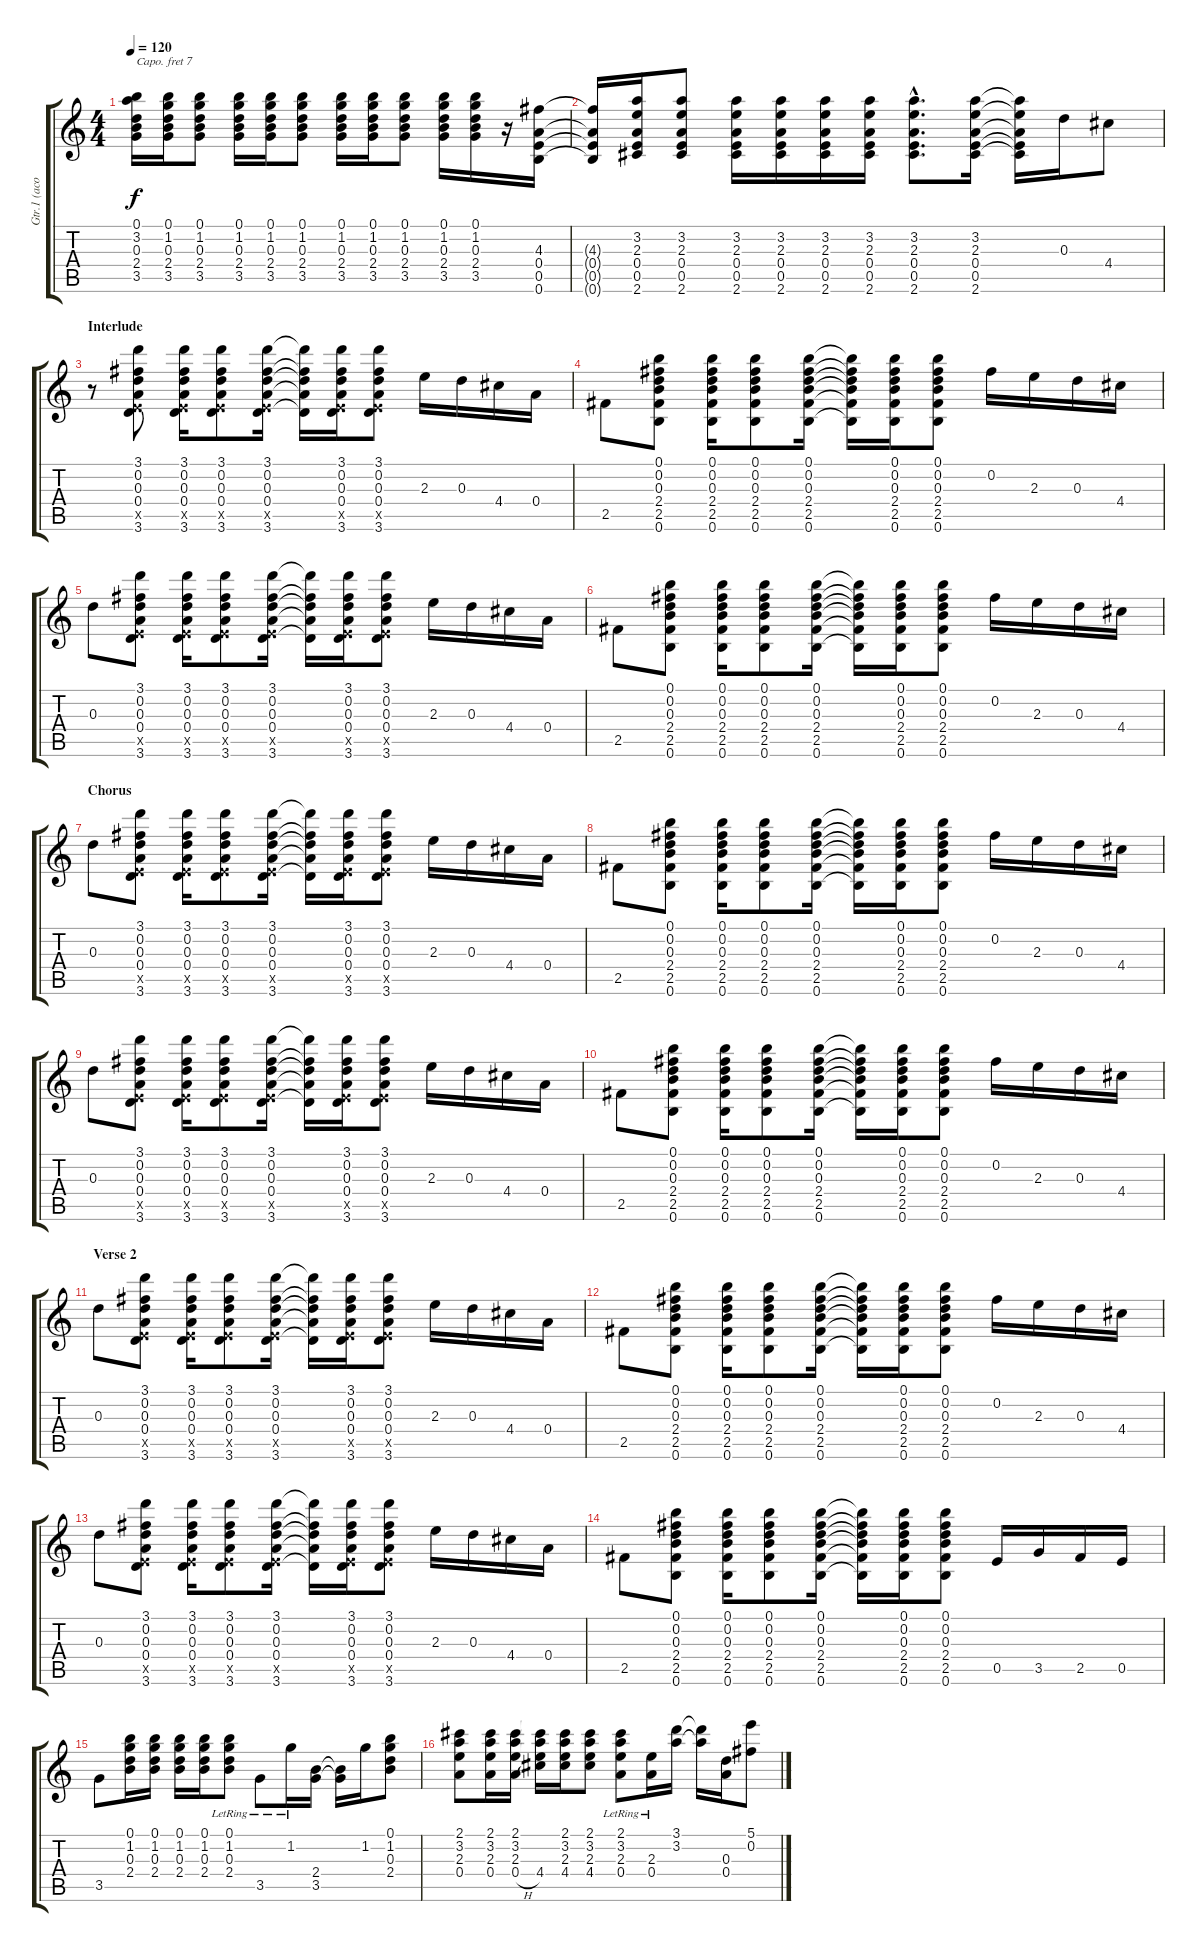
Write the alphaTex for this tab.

\track ("Gtr.1 (acous.)" "Gtr.1 (aco") {instrument acousticguitarsteel}
\staff {score tabs}
\capo 7
\tuning (E4 B3 G3 D3 A2 E2) {hide}
\ts (4 4)
\tempo 120
\clef g2
\ks c
(0.1{t} 3.2{t} 0.3{t} 2.4{t} 3.5{t}).16{dy f} (0.1 1.2 0.3 2.4 3.5).16 (0.1 1.2 0.3 2.4 3.5).8 (0.1 1.2 0.3 2.4 3.5).16 (0.1 1.2 0.3 2.4 3.5).16 (0.1 1.2 0.3 2.4 3.5).8 (0.1 1.2 0.3 2.4 3.5).16 (0.1 1.2 0.3 2.4 3.5).16 (0.1 1.2 0.3 2.4 3.5).8 (0.1 1.2 0.3 2.4 3.5).16 (0.1 1.2 0.3 2.4 3.5).16 r.16 (4.3 0.4 0.5 0.6).16 |
(4.3{t} 0.4{t} 0.5{t} 0.6{t}).16 (3.2 2.3 0.4 0.5 2.6).16 (3.2 2.3 0.4 0.5 2.6).8 (3.2 2.3 0.4 0.5 2.6).16 (3.2 2.3 0.4 0.5 2.6).16 (3.2 2.3 0.4 0.5 2.6).16 (3.2 2.3 0.4 0.5 2.6).16 (3.2{hac} 2.3{hac} 0.4{hac} 0.5{hac} 2.6{hac}).8{d} (3.2 2.3 0.4 0.5 2.6).16 (3.2{t} 2.3{t} 0.4{t} 0.5{t} 2.6{t}).16 0.3.16 4.4.8 |
\section ("" "Interlude")
r.8 (3.1 0.2 0.3 0.4 0.5{x} 3.6).8 (3.1 0.2 0.3 0.4 0.5{x} 3.6).16 (3.1 0.2 0.3 0.4 0.5{x} 3.6).8 (3.1 0.2 0.3 0.4 0.5{x} 3.6).16 (3.1{t} 0.2{t} 0.3{t} 0.4{t} 3.6{t}).16 (3.1 0.2 0.3 0.4 0.5{x} 3.6).16 (3.1 0.2 0.3 0.4 0.5{x} 3.6).8 2.3.16 0.3.16 4.4.16 0.4.16 |
2.5.8 (0.1 0.2 0.3 2.4 2.5 0.6).8 (0.1 0.2 0.3 2.4 2.5 0.6).16 (0.1 0.2 0.3 2.4 2.5 0.6).8 (0.1 0.2 0.3 2.4 2.5 0.6).16 (0.1{t} 0.2{t} 0.3{t} 2.4{t} 2.5{t} 0.6{t}).16 (0.1 0.2 0.3 2.4 2.5 0.6).16 (0.1 0.2 0.3 2.4 2.5 0.6).8 0.2.16 2.3.16 0.3.16 4.4.16 |
0.3.8 (3.1 0.2 0.3 0.4 0.5{x} 3.6).8 (3.1 0.2 0.3 0.4 0.5{x} 3.6).16 (3.1 0.2 0.3 0.4 0.5{x} 3.6).8 (3.1 0.2 0.3 0.4 0.5{x} 3.6).16 (3.1{t} 0.2{t} 0.3{t} 0.4{t} 3.6{t}).16 (3.1 0.2 0.3 0.4 0.5{x} 3.6).16 (3.1 0.2 0.3 0.4 0.5{x} 3.6).8 2.3.16 0.3.16 4.4.16 0.4.16 |
2.5.8 (0.1 0.2 0.3 2.4 2.5 0.6).8 (0.1 0.2 0.3 2.4 2.5 0.6).16 (0.1 0.2 0.3 2.4 2.5 0.6).8 (0.1 0.2 0.3 2.4 2.5 0.6).16 (0.1{t} 0.2{t} 0.3{t} 2.4{t} 2.5{t} 0.6{t}).16 (0.1 0.2 0.3 2.4 2.5 0.6).16 (0.1 0.2 0.3 2.4 2.5 0.6).8 0.2.16 2.3.16 0.3.16 4.4.16 |
\section ("" "Chorus")
0.3.8 (3.1 0.2 0.3 0.4 0.5{x} 3.6).8 (3.1 0.2 0.3 0.4 0.5{x} 3.6).16 (3.1 0.2 0.3 0.4 0.5{x} 3.6).8 (3.1 0.2 0.3 0.4 0.5{x} 3.6).16 (3.1{t} 0.2{t} 0.3{t} 0.4{t} 3.6{t}).16 (3.1 0.2 0.3 0.4 0.5{x} 3.6).16 (3.1 0.2 0.3 0.4 0.5{x} 3.6).8 2.3.16 0.3.16 4.4.16 0.4.16 |
2.5.8 (0.1 0.2 0.3 2.4 2.5 0.6).8 (0.1 0.2 0.3 2.4 2.5 0.6).16 (0.1 0.2 0.3 2.4 2.5 0.6).8 (0.1 0.2 0.3 2.4 2.5 0.6).16 (0.1{t} 0.2{t} 0.3{t} 2.4{t} 2.5{t} 0.6{t}).16 (0.1 0.2 0.3 2.4 2.5 0.6).16 (0.1 0.2 0.3 2.4 2.5 0.6).8 0.2.16 2.3.16 0.3.16 4.4.16 |
0.3.8 (3.1 0.2 0.3 0.4 0.5{x} 3.6).8 (3.1 0.2 0.3 0.4 0.5{x} 3.6).16 (3.1 0.2 0.3 0.4 0.5{x} 3.6).8 (3.1 0.2 0.3 0.4 0.5{x} 3.6).16 (3.1{t} 0.2{t} 0.3{t} 0.4{t} 3.6{t}).16 (3.1 0.2 0.3 0.4 0.5{x} 3.6).16 (3.1 0.2 0.3 0.4 0.5{x} 3.6).8 2.3.16 0.3.16 4.4.16 0.4.16 |
2.5.8 (0.1 0.2 0.3 2.4 2.5 0.6).8 (0.1 0.2 0.3 2.4 2.5 0.6).16 (0.1 0.2 0.3 2.4 2.5 0.6).8 (0.1 0.2 0.3 2.4 2.5 0.6).16 (0.1{t} 0.2{t} 0.3{t} 2.4{t} 2.5{t} 0.6{t}).16 (0.1 0.2 0.3 2.4 2.5 0.6).16 (0.1 0.2 0.3 2.4 2.5 0.6).8 0.2.16 2.3.16 0.3.16 4.4.16 |
\section ("" "Verse 2")
0.3.8 (3.1 0.2 0.3 0.4 0.5{x} 3.6).8 (3.1 0.2 0.3 0.4 0.5{x} 3.6).16 (3.1 0.2 0.3 0.4 0.5{x} 3.6).8 (3.1 0.2 0.3 0.4 0.5{x} 3.6).16 (3.1{t} 0.2{t} 0.3{t} 0.4{t} 3.6{t}).16 (3.1 0.2 0.3 0.4 0.5{x} 3.6).16 (3.1 0.2 0.3 0.4 0.5{x} 3.6).8 2.3.16 0.3.16 4.4.16 0.4.16 |
2.5.8 (0.1 0.2 0.3 2.4 2.5 0.6).8 (0.1 0.2 0.3 2.4 2.5 0.6).16 (0.1 0.2 0.3 2.4 2.5 0.6).8 (0.1 0.2 0.3 2.4 2.5 0.6).16 (0.1{t} 0.2{t} 0.3{t} 2.4{t} 2.5{t} 0.6{t}).16 (0.1 0.2 0.3 2.4 2.5 0.6).16 (0.1 0.2 0.3 2.4 2.5 0.6).8 0.2.16 2.3.16 0.3.16 4.4.16 |
0.3.8 (3.1 0.2 0.3 0.4 0.5{x} 3.6).8 (3.1 0.2 0.3 0.4 0.5{x} 3.6).16 (3.1 0.2 0.3 0.4 0.5{x} 3.6).8 (3.1 0.2 0.3 0.4 0.5{x} 3.6).16 (3.1{t} 0.2{t} 0.3{t} 0.4{t} 3.6{t}).16 (3.1 0.2 0.3 0.4 0.5{x} 3.6).16 (3.1 0.2 0.3 0.4 0.5{x} 3.6).8 2.3.16 0.3.16 4.4.16 0.4.16 |
2.5.8 (0.1 0.2 0.3 2.4 2.5 0.6).8 (0.1 0.2 0.3 2.4 2.5 0.6).16 (0.1 0.2 0.3 2.4 2.5 0.6).8 (0.1 0.2 0.3 2.4 2.5 0.6).16 (0.1{t} 0.2{t} 0.3{t} 2.4{t} 2.5{t} 0.6{t}).16 (0.1 0.2 0.3 2.4 2.5 0.6).16 (0.1 0.2 0.3 2.4 2.5 0.6).8 0.5.16 3.5.16 2.5.16 0.5.16 |
3.5.8 (0.1 1.2 0.3 2.4).16 (0.1 1.2 0.3 2.4).16 (0.1 1.2 0.3 2.4).16 (0.1 1.2 0.3 2.4).16 (0.1{lr} 1.2{lr} 0.3{lr} 2.4{lr}).8 3.5{lr}.8 1.2{lr}.16 (2.4 3.5).16 (2.4{t} 3.5{t}).16 1.2.16 (0.1 1.2 0.3 2.4).8 |
(2.1 3.2 2.3 0.4).8 (2.1 3.2 2.3 0.4).16 (2.1 3.2 2.3 0.4{h}).16 (2.1{t} 3.2{t} 2.3{t} 4.4).16 (2.1 3.2 2.3 4.4).16 (2.1 3.2 2.3 4.4).8 (2.1{lr} 3.2{lr} 2.3 0.4).8 (2.3{lr} 0.4{lr}).16 (3.1 3.2).16 (3.1{t} 3.2{t}).16 (0.3 0.4).16 (5.1 0.2).8
